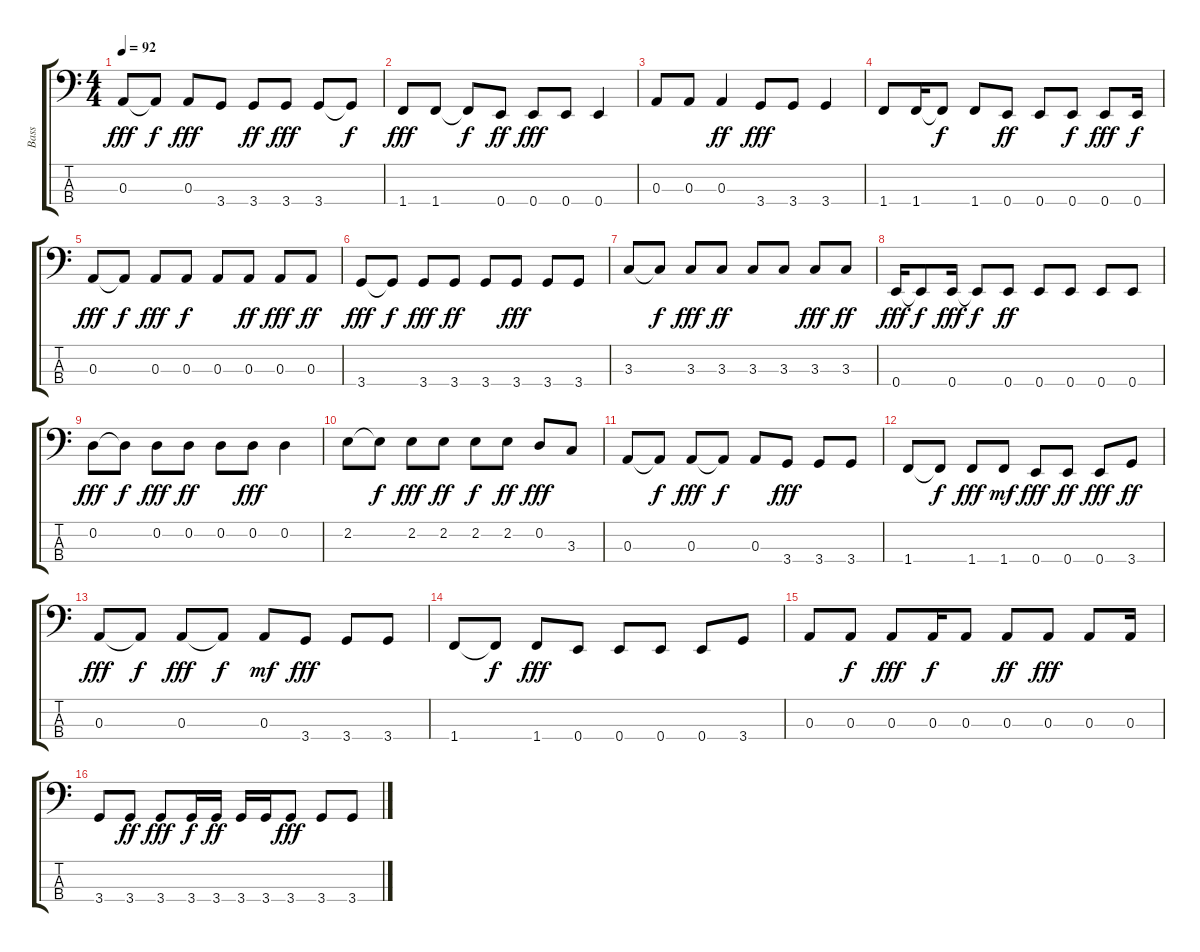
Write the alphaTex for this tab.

\track ("Bass" "Bass") {instrument electricbassfinger}
\staff {score tabs}
\tuning (G2 D2 A1 E1) {hide}
\ts (4 4)
\tempo 92
\clef f4
\ks c
0.3.8{dy fff} 0.3{t}.8{dy f} 0.3.8{dy fff} 3.4.8 3.4.8{dy ff} 3.4.8{dy fff} 3.4.8 3.4{t}.8{dy f} |
1.4.8{dy fff} 1.4.8 1.4{t}.8{dy f} 0.4.8{dy ff} 0.4.8{dy fff} 0.4.8 0.4.4 |
0.3.8 0.3.8 0.3.4{dy ff} 3.4.8{dy fff} 3.4.8 3.4.4 |
1.4.8 1.4.16 1.4{t}.8{dy f} 1.4.8 0.4.8{dy ff} 0.4.8 0.4.8{dy f} 0.4.8{dy fff} 0.4.16{dy f} |
0.3.8{dy fff} 0.3{t}.8{dy f} 0.3.8{dy fff} 0.3.8{dy f} 0.3.8 0.3.8{dy ff} 0.3.8{dy fff} 0.3.8{dy ff} |
3.4.8{dy fff} 3.4{t}.8{dy f} 3.4.8{dy fff} 3.4.8{dy ff} 3.4.8 3.4.8{dy fff} 3.4.8 3.4.8 |
3.3.8 3.3{t}.8{dy f} 3.3.8{dy fff} 3.3.8{dy ff} 3.3.8 3.3.8 3.3.8{dy fff} 3.3.8{dy ff} |
0.4.16{dy fff} 0.4{t}.8{dy f} 0.4.16{dy fff} 0.4{t}.8{dy f} 0.4.8{dy ff} 0.4.8 0.4.8 0.4.8 0.4.8 |
0.2.8{dy fff} 0.2{t}.8{dy f} 0.2.8{dy fff} 0.2.8{dy ff} 0.2.8 0.2.8{dy fff} 0.2.4 |
2.2.8 2.2{t}.8{dy f} 2.2.8{dy fff} 2.2.8{dy ff} 2.2.8{dy f} 2.2.8{dy ff} 0.2.8{dy fff} 3.3.8 |
0.3.8 0.3{t}.8{dy f} 0.3.8{dy fff} 0.3{t}.8{dy f} 0.3.8 3.4.8{dy fff} 3.4.8 3.4.8 |
1.4.8 1.4{t}.8{dy f} 1.4.8{dy fff} 1.4.8{dy mf} 0.4.8{dy fff} 0.4.8{dy ff} 0.4.8{dy fff} 3.4.8{dy ff} |
0.3.8{dy fff} 0.3{t}.8{dy f} 0.3.8{dy fff} 0.3{t}.8{dy f} 0.3.8{dy mf} 3.4.8{dy fff} 3.4.8 3.4.8 |
1.4.8 1.4{t}.8{dy f} 1.4.8{dy fff} 0.4.8 0.4.8 0.4.8 0.4.8 3.4.8 |
0.3.8 0.3.8{dy f} 0.3.8{dy fff} 0.3.16{dy f} 0.3.8 0.3.8{dy ff} 0.3.8{dy fff} 0.3.8 0.3.16 |
3.4.8 3.4.8{dy ff} 3.4.8{dy fff} 3.4.16{dy f} 3.4.16{dy ff} 3.4.16 3.4.16 3.4.8{dy fff} 3.4.8 3.4.8
